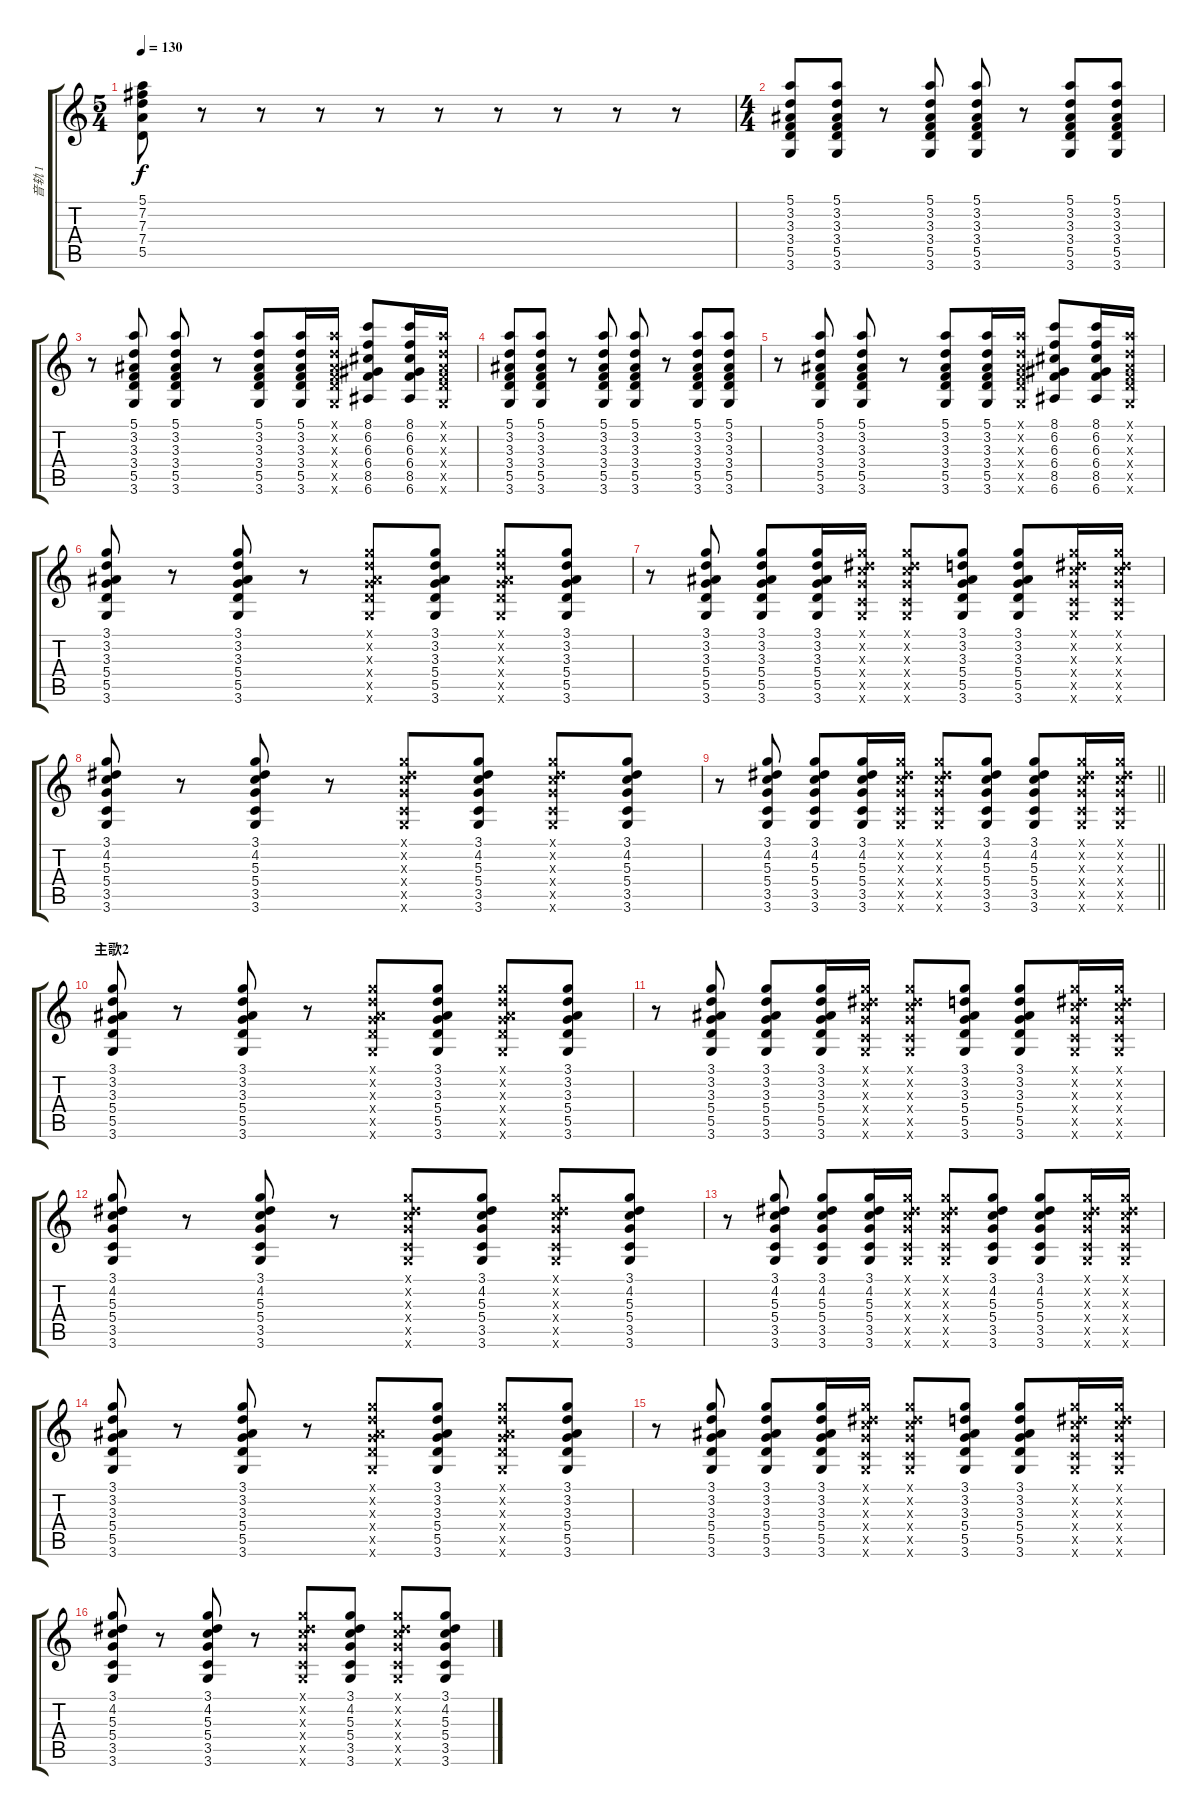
\track ("音轨 1" "音轨 1") {instrument electricguitarclean}
\staff {score tabs}
\tuning (E4 B3 G3 D3 A2 E2) {hide}
\ts (5 4)
\tempo 130
\clef g2
\ks c
(5.1 7.2 7.3 7.4 5.5).8{dy f} r.8 r.8 r.8 r.8 r.8 r.8 r.8 r.8 r.8 |
\ts (4 4)
(5.1 3.2 3.3 3.4 5.5 3.6).8 (5.1 3.2 3.3 3.4 5.5 3.6).8 r.8 (5.1 3.2 3.3 3.4 5.5 3.6).8 (5.1 3.2 3.3 3.4 5.5 3.6).8 r.8 (5.1 3.2 3.3 3.4 5.5 3.6).8 (5.1 3.2 3.3 3.4 5.5 3.6).8 |
r.8 (5.1 3.2 3.3 3.4 5.5 3.6).8 (5.1 3.2 3.3 3.4 5.5 3.6).8 r.8 (5.1 3.2 3.3 3.4 5.5 3.6).8 (5.1 3.2 3.3 3.4 5.5 3.6).16 (5.1{x} 3.2{x} 3.3{x} 3.4{x} 5.5{x} 3.6{x}).16 (8.1 6.2 6.3 6.4 8.5 6.6).8 (8.1 6.2 6.3 6.4 8.5 6.6).16 (5.1{x} 3.2{x} 3.3{x} 3.4{x} 5.5{x} 3.6{x}).16 |
(5.1 3.2 3.3 3.4 5.5 3.6).8 (5.1 3.2 3.3 3.4 5.5 3.6).8 r.8 (5.1 3.2 3.3 3.4 5.5 3.6).8 (5.1 3.2 3.3 3.4 5.5 3.6).8 r.8 (5.1 3.2 3.3 3.4 5.5 3.6).8 (5.1 3.2 3.3 3.4 5.5 3.6).8 |
r.8 (5.1 3.2 3.3 3.4 5.5 3.6).8 (5.1 3.2 3.3 3.4 5.5 3.6).8 r.8 (5.1 3.2 3.3 3.4 5.5 3.6).8 (5.1 3.2 3.3 3.4 5.5 3.6).16 (5.1{x} 3.2{x} 3.3{x} 3.4{x} 5.5{x} 3.6{x}).16 (8.1 6.2 6.3 6.4 8.5 6.6).8 (8.1 6.2 6.3 6.4 8.5 6.6).16 (5.1{x} 3.2{x} 3.3{x} 3.4{x} 5.5{x} 3.6{x}).16 |
(3.1 3.2 3.3 5.4 5.5 3.6).8 r.8 (3.1 3.2 3.3 5.4 5.5 3.6).8 r.8 (3.1{x} 3.2{x} 3.3{x} 5.4{x} 5.5{x} 3.6{x}).8 (3.1 3.2 3.3 5.4 5.5 3.6).8 (3.1{x} 3.2{x} 3.3{x} 5.4{x} 5.5{x} 3.6{x}).8 (3.1 3.2 3.3 5.4 5.5 3.6).8 |
r.8 (3.1 3.2 3.3 5.4 5.5 3.6).8 (3.1 3.2 3.3 5.4 5.5 3.6).8 (3.1 3.2 3.3 5.4 5.5 3.6).16 (3.1{x} 4.2{x} 5.3{x} 5.4{x} 3.5{x} 3.6{x}).16 (3.1{x} 4.2{x} 5.3{x} 5.4{x} 3.5{x} 3.6{x}).8 (3.1 3.2 3.3 5.4 5.5 3.6).8 (3.1 3.2 3.3 5.4 5.5 3.6).8 (3.1{x} 4.2{x} 5.3{x} 5.4{x} 3.5{x} 3.6{x}).16 (3.1{x} 4.2{x} 5.3{x} 5.4{x} 3.5{x} 3.6{x}).16 |
(3.1 4.2 5.3 5.4 3.5 3.6).8 r.8 (3.1 4.2 5.3 5.4 3.5 3.6).8 r.8 (3.1{x} 4.2{x} 5.3{x} 5.4{x} 3.5{x} 3.6{x}).8 (3.1 4.2 5.3 5.4 3.5 3.6).8 (3.1{x} 4.2{x} 5.3{x} 5.4{x} 3.5{x} 3.6{x}).8 (3.1 4.2 5.3 5.4 3.5 3.6).8 |
\barLineRight lightlight
r.8 (3.1 4.2 5.3 5.4 3.5 3.6).8 (3.1 4.2 5.3 5.4 3.5 3.6).8 (3.1 4.2 5.3 5.4 3.5 3.6).16 (3.1{x} 4.2{x} 5.3{x} 5.4{x} 3.5{x} 3.6{x}).16 (3.1{x} 4.2{x} 5.3{x} 5.4{x} 3.5{x} 3.6{x}).8 (3.1 4.2 5.3 5.4 3.5 3.6).8 (3.1 4.2 5.3 5.4 3.5 3.6).8 (3.1{x} 4.2{x} 5.3{x} 5.4{x} 3.5{x} 3.6{x}).16 (3.1{x} 4.2{x} 5.3{x} 5.4{x} 3.5{x} 3.6{x}).16 |
\section ("" "主歌2")
(3.1 3.2 3.3 5.4 5.5 3.6).8 r.8 (3.1 3.2 3.3 5.4 5.5 3.6).8 r.8 (3.1{x} 3.2{x} 3.3{x} 5.4{x} 5.5{x} 3.6{x}).8 (3.1 3.2 3.3 5.4 5.5 3.6).8 (3.1{x} 3.2{x} 3.3{x} 5.4{x} 5.5{x} 3.6{x}).8 (3.1 3.2 3.3 5.4 5.5 3.6).8 |
r.8 (3.1 3.2 3.3 5.4 5.5 3.6).8 (3.1 3.2 3.3 5.4 5.5 3.6).8 (3.1 3.2 3.3 5.4 5.5 3.6).16 (3.1{x} 4.2{x} 5.3{x} 5.4{x} 3.5{x} 3.6{x}).16 (3.1{x} 4.2{x} 5.3{x} 5.4{x} 3.5{x} 3.6{x}).8 (3.1 3.2 3.3 5.4 5.5 3.6).8 (3.1 3.2 3.3 5.4 5.5 3.6).8 (3.1{x} 4.2{x} 5.3{x} 5.4{x} 3.5{x} 3.6{x}).16 (3.1{x} 4.2{x} 5.3{x} 5.4{x} 3.5{x} 3.6{x}).16 |
(3.1 4.2 5.3 5.4 3.5 3.6).8 r.8 (3.1 4.2 5.3 5.4 3.5 3.6).8 r.8 (3.1{x} 4.2{x} 5.3{x} 5.4{x} 3.5{x} 3.6{x}).8 (3.1 4.2 5.3 5.4 3.5 3.6).8 (3.1{x} 4.2{x} 5.3{x} 5.4{x} 3.5{x} 3.6{x}).8 (3.1 4.2 5.3 5.4 3.5 3.6).8 |
r.8 (3.1 4.2 5.3 5.4 3.5 3.6).8 (3.1 4.2 5.3 5.4 3.5 3.6).8 (3.1 4.2 5.3 5.4 3.5 3.6).16 (3.1{x} 4.2{x} 5.3{x} 5.4{x} 3.5{x} 3.6{x}).16 (3.1{x} 4.2{x} 5.3{x} 5.4{x} 3.5{x} 3.6{x}).8 (3.1 4.2 5.3 5.4 3.5 3.6).8 (3.1 4.2 5.3 5.4 3.5 3.6).8 (3.1{x} 4.2{x} 5.3{x} 5.4{x} 3.5{x} 3.6{x}).16 (3.1{x} 4.2{x} 5.3{x} 5.4{x} 3.5{x} 3.6{x}).16 |
(3.1 3.2 3.3 5.4 5.5 3.6).8 r.8 (3.1 3.2 3.3 5.4 5.5 3.6).8 r.8 (3.1{x} 3.2{x} 3.3{x} 5.4{x} 5.5{x} 3.6{x}).8 (3.1 3.2 3.3 5.4 5.5 3.6).8 (3.1{x} 3.2{x} 3.3{x} 5.4{x} 5.5{x} 3.6{x}).8 (3.1 3.2 3.3 5.4 5.5 3.6).8 |
r.8 (3.1 3.2 3.3 5.4 5.5 3.6).8 (3.1 3.2 3.3 5.4 5.5 3.6).8 (3.1 3.2 3.3 5.4 5.5 3.6).16 (3.1{x} 4.2{x} 5.3{x} 5.4{x} 3.5{x} 3.6{x}).16 (3.1{x} 4.2{x} 5.3{x} 5.4{x} 3.5{x} 3.6{x}).8 (3.1 3.2 3.3 5.4 5.5 3.6).8 (3.1 3.2 3.3 5.4 5.5 3.6).8 (3.1{x} 4.2{x} 5.3{x} 5.4{x} 3.5{x} 3.6{x}).16 (3.1{x} 4.2{x} 5.3{x} 5.4{x} 3.5{x} 3.6{x}).16 |
(3.1 4.2 5.3 5.4 3.5 3.6).8 r.8 (3.1 4.2 5.3 5.4 3.5 3.6).8 r.8 (3.1{x} 4.2{x} 5.3{x} 5.4{x} 3.5{x} 3.6{x}).8 (3.1 4.2 5.3 5.4 3.5 3.6).8 (3.1{x} 4.2{x} 5.3{x} 5.4{x} 3.5{x} 3.6{x}).8 (3.1 4.2 5.3 5.4 3.5 3.6).8
